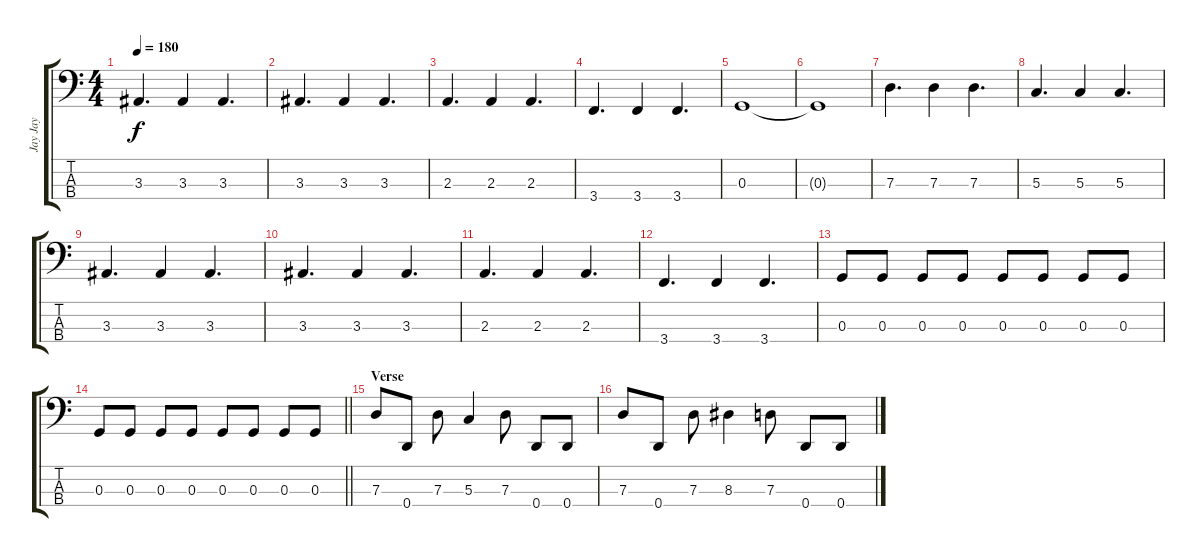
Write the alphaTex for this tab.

\track ("Jay Jay" "Jay Jay") {instrument electricbasspick}
\staff {score tabs}
\tuning (F2 C2 G1 D1) {hide}
\ts (4 4)
\tempo 180
\clef f4
\ks c
3.3.4{d dy f} 3.3.4 3.3.4{d} |
3.3.4{d} 3.3.4 3.3.4{d} |
2.3.4{d} 2.3.4 2.3.4{d} |
3.4.4{d} 3.4.4 3.4.4{d} |
0.3.1 |
0.3{t}.1 |
7.3.4{d} 7.3.4 7.3.4{d} |
5.3.4{d} 5.3.4 5.3.4{d} |
3.3.4{d} 3.3.4 3.3.4{d} |
3.3.4{d} 3.3.4 3.3.4{d} |
2.3.4{d} 2.3.4 2.3.4{d} |
3.4.4{d} 3.4.4 3.4.4{d} |
0.3.8 0.3.8 0.3.8 0.3.8 0.3.8 0.3.8 0.3.8 0.3.8 |
\barLineRight lightlight
0.3.8 0.3.8 0.3.8 0.3.8 0.3.8 0.3.8 0.3.8 0.3.8 |
\section ("" "Verse")
7.3.8 0.4.8 7.3.8 5.3.4 7.3.8 0.4.8 0.4.8 |
7.3.8 0.4.8 7.3.8 8.3.4 7.3.8 0.4.8 0.4.8
